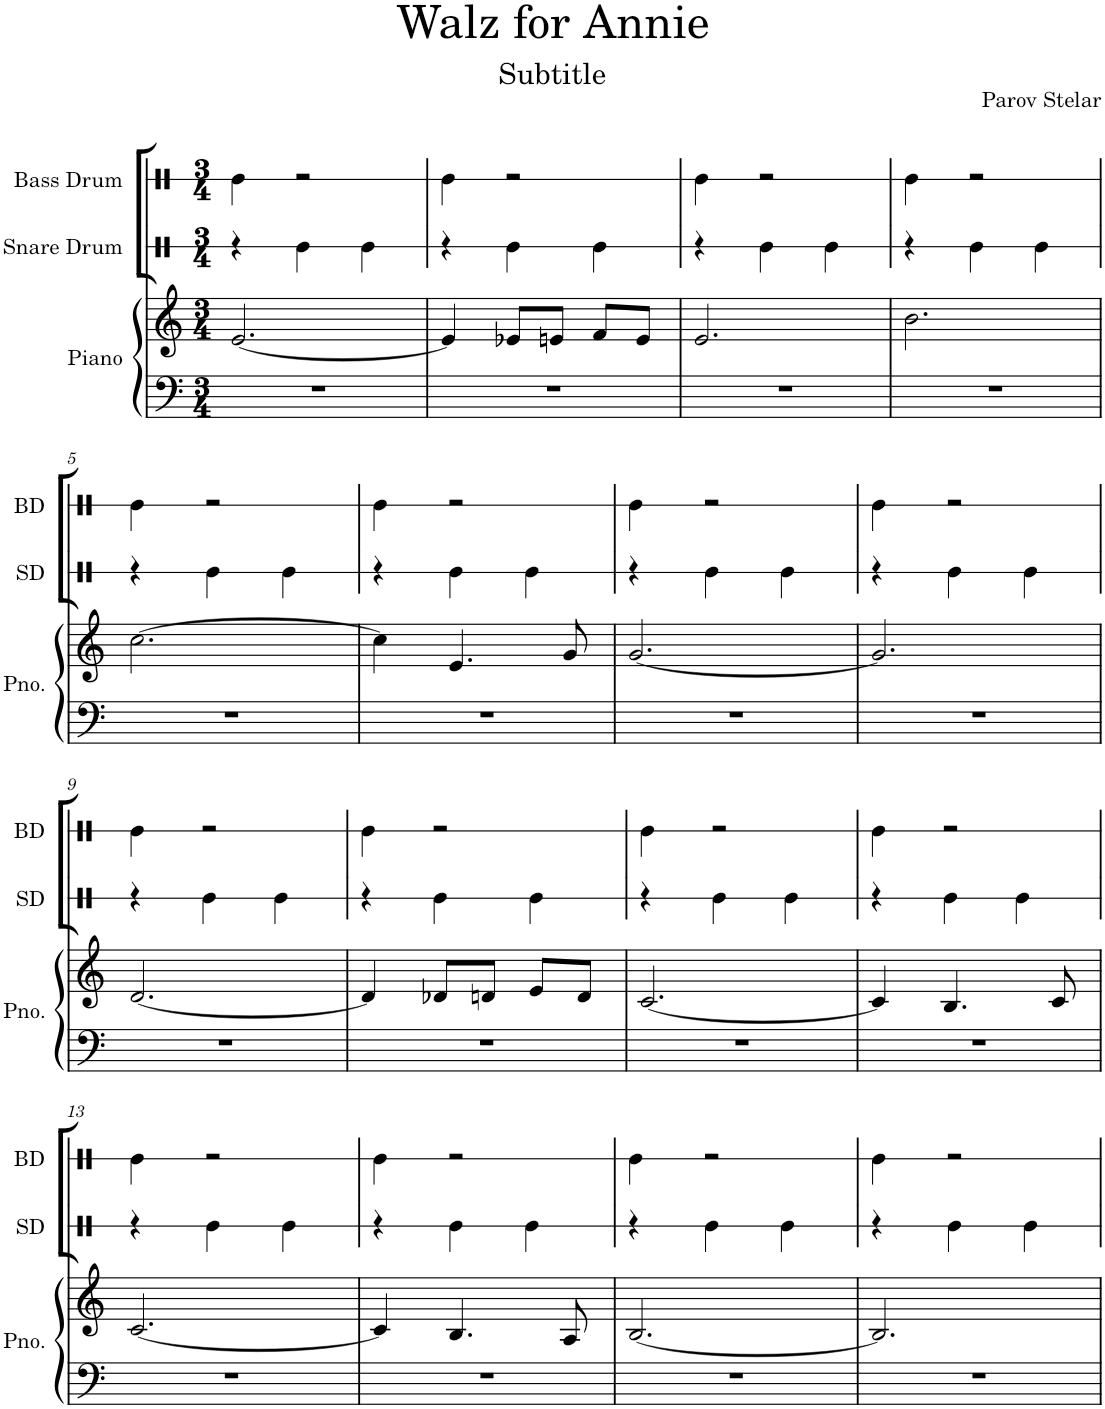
**kern	**kern	**kern	**kern
*part3	*part3	*part2	*part1
*staff4	*staff3	*staff2	*staff1
*I"Piano	*	*I"Snare Drum	*I"Bass Drum
*I'Pno.	*	*I'SD	*I'BD
*	*	*stria1	*stria1
*clefF4	*clefG2	*clefX	*clefX
*k[]	*k[]	*k[]	*k[]
*M3/4	*M3/4	*M3/4	*M3/4
=1	=1	=1	=1
2.r	[2.e/	4r	4Re\
.	.	4Re\	2r
.	.	4Re\	.
=2	=2	=2	=2
2.r	4e/]	4r	4Re\
.	8e-X/L	4Re\	2r
.	8en/J	.	.
.	8f/L	4Re\	.
.	8e/J	.	.
=3	=3	=3	=3
2.r	2.e/	4r	4Re\
.	.	4Re\	2r
.	.	4Re\	.
=4	=4	=4	=4
2.r	2.b\	4r	4Re\
.	.	4Re\	2r
.	.	4Re\	.
!!LO:LB:g=z
=5	=5	=5	=5
2.r	[2.cc\	4r	4Re\
.	.	4Re\	2r
.	.	4Re\	.
=6	=6	=6	=6
2.r	4cc\]	4r	4Re\
.	4.e/	4Re\	2r
.	.	4Re\	.
.	8g/	.	.
=7	=7	=7	=7
2.r	[2.g/	4r	4Re\
.	.	4Re\	2r
.	.	4Re\	.
=8	=8	=8	=8
2.r	2.g/]	4r	4Re\
.	.	4Re\	2r
.	.	4Re\	.
!!LO:LB:g=z
=9	=9	=9	=9
2.r	[2.d/	4r	4Re\
.	.	4Re\	2r
.	.	4Re\	.
=10	=10	=10	=10
2.r	4d/]	4r	4Re\
.	8d-X/L	4Re\	2r
.	8dn/J	.	.
.	8e/L	4Re\	.
.	8d/J	.	.
=11	=11	=11	=11
2.r	[2.c/	4r	4Re\
.	.	4Re\	2r
.	.	4Re\	.
=12	=12	=12	=12
2.r	4c/]	4r	4Re\
.	4.B/	4Re\	2r
.	.	4Re\	.
.	8c/	.	.
!!LO:LB:g=z
=13	=13	=13	=13
2.r	[2.c/	4r	4Re\
.	.	4Re\	2r
.	.	4Re\	.
=14	=14	=14	=14
2.r	4c/]	4r	4Re\
.	4.B/	4Re\	2r
.	.	4Re\	.
.	8A/	.	.
=15	=15	=15	=15
2.r	[2.B/	4r	4Re\
.	.	4Re\	2r
.	.	4Re\	.
=16	=16	=16	=16
2.r	2.B/]	4r	4Re\
.	.	4Re\	2r
.	.	4Re\	.
=	=	=	=
*-	*-	*-	*-
